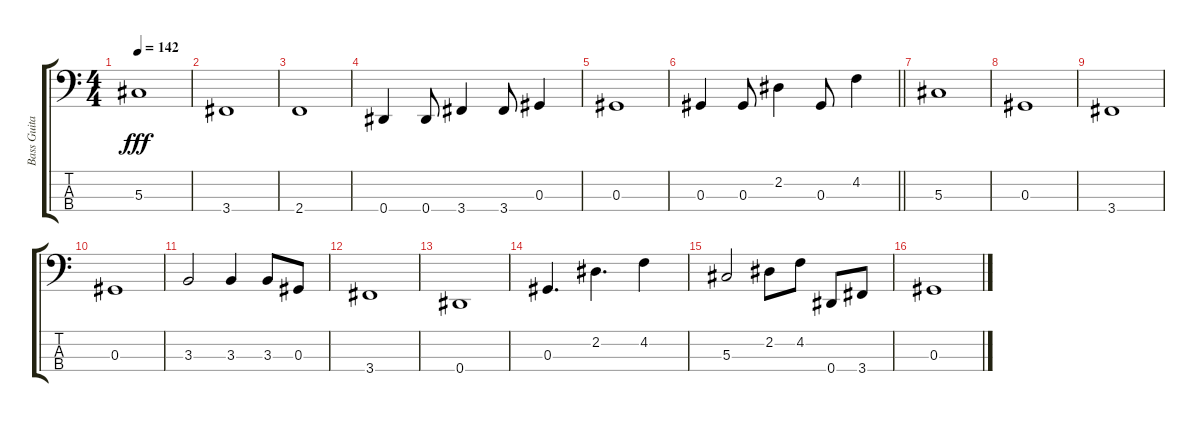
\track ("Bass Guitar" "Bass Guita") {instrument electricbassfinger}
\staff {score tabs}
\tuning (Gb2 Db2 Ab1 Eb1) {hide}
\ts (4 4)
\tempo 142
\clef f4
\ks c
5.3.1{dy fff} |
3.4.1 |
2.4.1 |
0.4.4 0.4.8 3.4.4 3.4.8 0.3.4 |
0.3.1 |
\barLineRight lightlight
0.3.4 0.3.8 2.2.4 0.3.8 4.2.4 |
5.3.1 |
0.3.1 |
3.4.1 |
0.3.1 |
3.3.2 3.3.4 3.3.8 0.3.8 |
3.4.1 |
0.4.1 |
0.3.4{d} 2.2.4{d} 4.2.4 |
5.3.2 2.2.8 4.2.8 0.4.8 3.4.8 |
0.3.1
